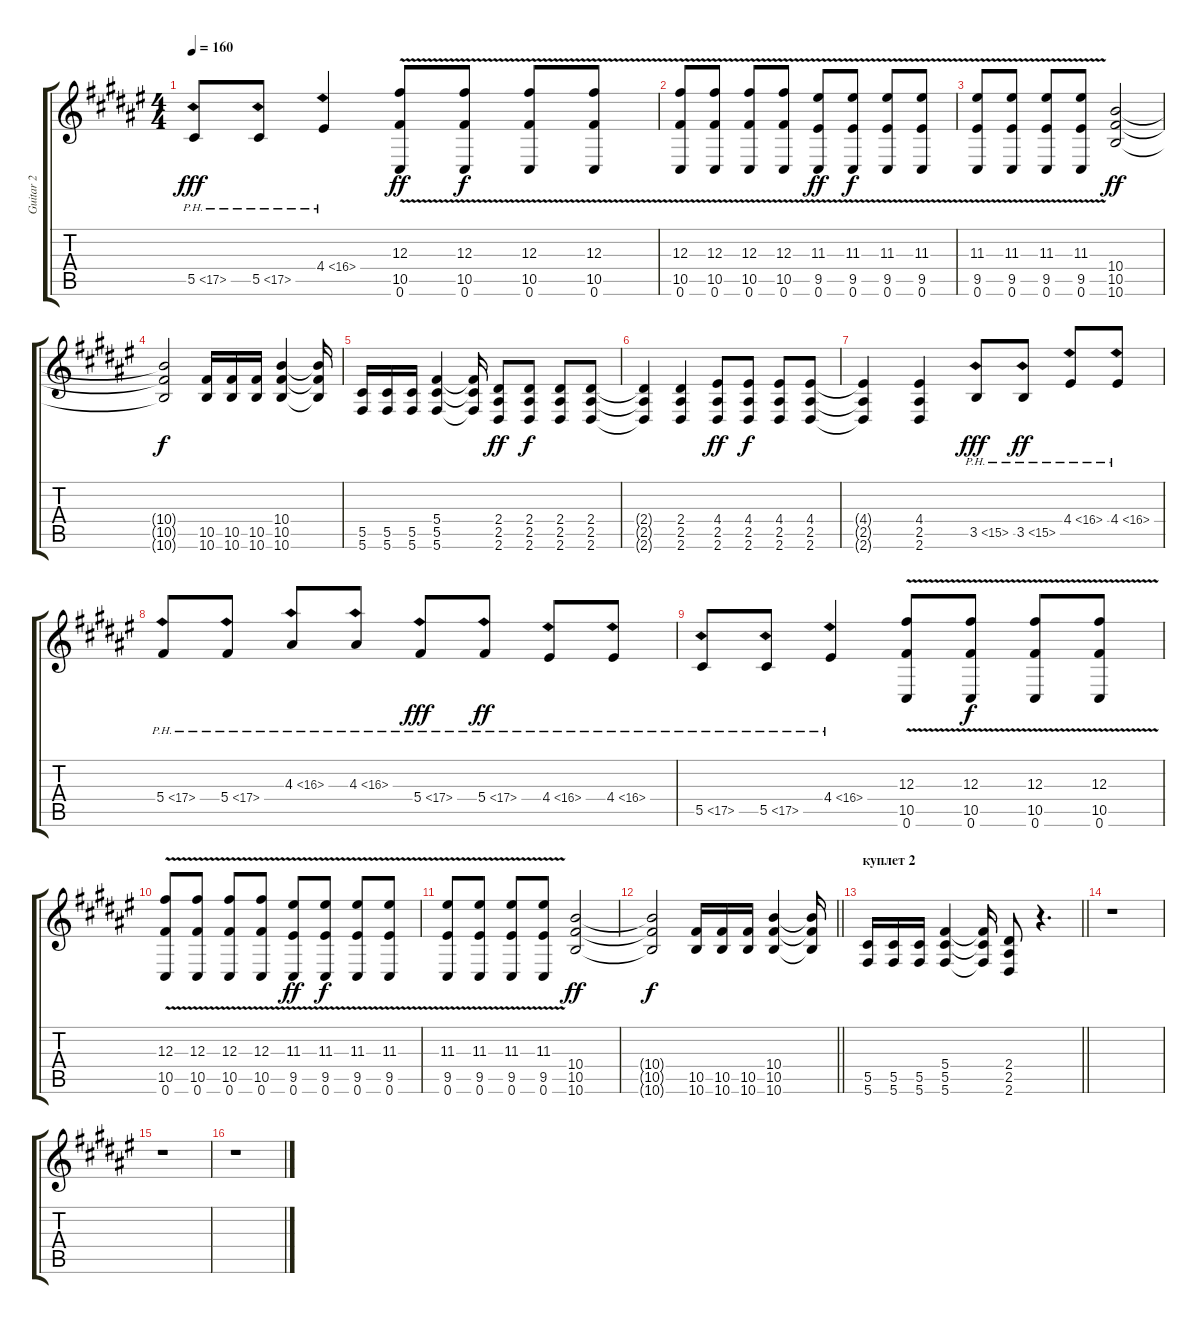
\track ("Guitar 2" "Guitar 2") {instrument overdrivenguitar}
\staff {score tabs}
\tuning (Eb4 Bb3 Gb3 Db3 Ab2 Db2) {hide}
\ts (4 4)
\tempo 160
\clef g2
\ks d#minor
5.5{ph 12}.8{dy fff} 5.5{ph 12}.8 4.4{ph 12}.4 (12.3{v} 10.5{v} 0.6).8{dy ff} (12.3{v} 10.5{v} 0.6).8{dy f} (12.3{v} 10.5{v} 0.6).8 (12.3{v} 10.5{v} 0.6).8 |
(12.3{v} 10.5{v} 0.6).8 (12.3{v} 10.5{v} 0.6).8 (12.3{v} 10.5{v} 0.6).8 (12.3{v} 10.5{v} 0.6).8 (11.3{v} 9.5{v} 0.6).8{dy ff} (11.3{v} 9.5{v} 0.6).8{dy f} (11.3{v} 9.5{v} 0.6).8 (11.3{v} 9.5{v} 0.6).8 |
(11.3{v} 9.5{v} 0.6).8 (11.3{v} 9.5{v} 0.6).8 (11.3{v} 9.5{v} 0.6).8 (11.3{v} 9.5{v} 0.6).8 (10.4 10.5 10.6).2{dy ff} |
(10.4{t} 10.5{t} 10.6{t}).2{dy f} (10.5 10.6).16 (10.5 10.6).16 (10.5 10.6).16 (10.4 10.5 10.6).4 (10.4{t} 10.5{t} 10.6{t}).16 |
(5.5 5.6).16 (5.5 5.6).16 (5.5 5.6).16 (5.4 5.5 5.6).4 (5.4{t} 5.5{t} 5.6{t}).16 (2.4 2.5 2.6).8{dy ff} (2.4 2.5 2.6).8{dy f} (2.4 2.5 2.6).8 (2.4 2.5 2.6).8 |
(2.4{t} 2.5{t} 2.6{t}).4 (2.4 2.5 2.6).4 (4.4 2.5 2.6).8{dy ff} (4.4 2.5 2.6).8{dy f} (4.4 2.5 2.6).8 (4.4 2.5 2.6).8 |
(4.4{t} 2.5{t} 2.6{t}).4 (4.4 2.5 2.6).4 3.5{ph 12}.8{dy fff} 3.5{ph 12}.8{dy ff} 4.4{ph 12}.8 4.4{ph 12}.8 |
5.4{ph 12}.8 5.4{ph 12}.8 4.3{ph 12}.8 4.3{ph 12}.8 5.4{ph 12}.8{dy fff} 5.4{ph 12}.8{dy ff} 4.4{ph 12}.8 4.4{ph 12}.8 |
5.5{ph 12}.8 5.5{ph 12}.8 4.4{ph 12}.4 (12.3{v} 10.5{v} 0.6).8 (12.3{v} 10.5{v} 0.6).8{dy f} (12.3{v} 10.5{v} 0.6).8 (12.3{v} 10.5{v} 0.6).8 |
(12.3{v} 10.5{v} 0.6).8 (12.3{v} 10.5{v} 0.6).8 (12.3{v} 10.5{v} 0.6).8 (12.3{v} 10.5{v} 0.6).8 (11.3{v} 9.5{v} 0.6).8{dy ff} (11.3{v} 9.5{v} 0.6).8{dy f} (11.3{v} 9.5{v} 0.6).8 (11.3{v} 9.5{v} 0.6).8 |
(11.3{v} 9.5{v} 0.6).8 (11.3{v} 9.5{v} 0.6).8 (11.3{v} 9.5{v} 0.6).8 (11.3{v} 9.5{v} 0.6).8 (10.4 10.5 10.6).2{dy ff} |
\barLineRight lightlight
(10.4{t} 10.5{t} 10.6{t}).2{dy f} (10.5 10.6).16 (10.5 10.6).16 (10.5 10.6).16 (10.4 10.5 10.6).4 (10.4{t} 10.5{t} 10.6{t}).16 |
\section ("" "куплет 2")
\barLineRight lightlight
(5.5 5.6).16 (5.5 5.6).16 (5.5 5.6).16 (5.4 5.5 5.6).4 (5.4{t} 5.5{t} 5.6{t}).16 (2.4 2.5 2.6).8 r.4{d} |
r.1 |
r.1 |
r.1
